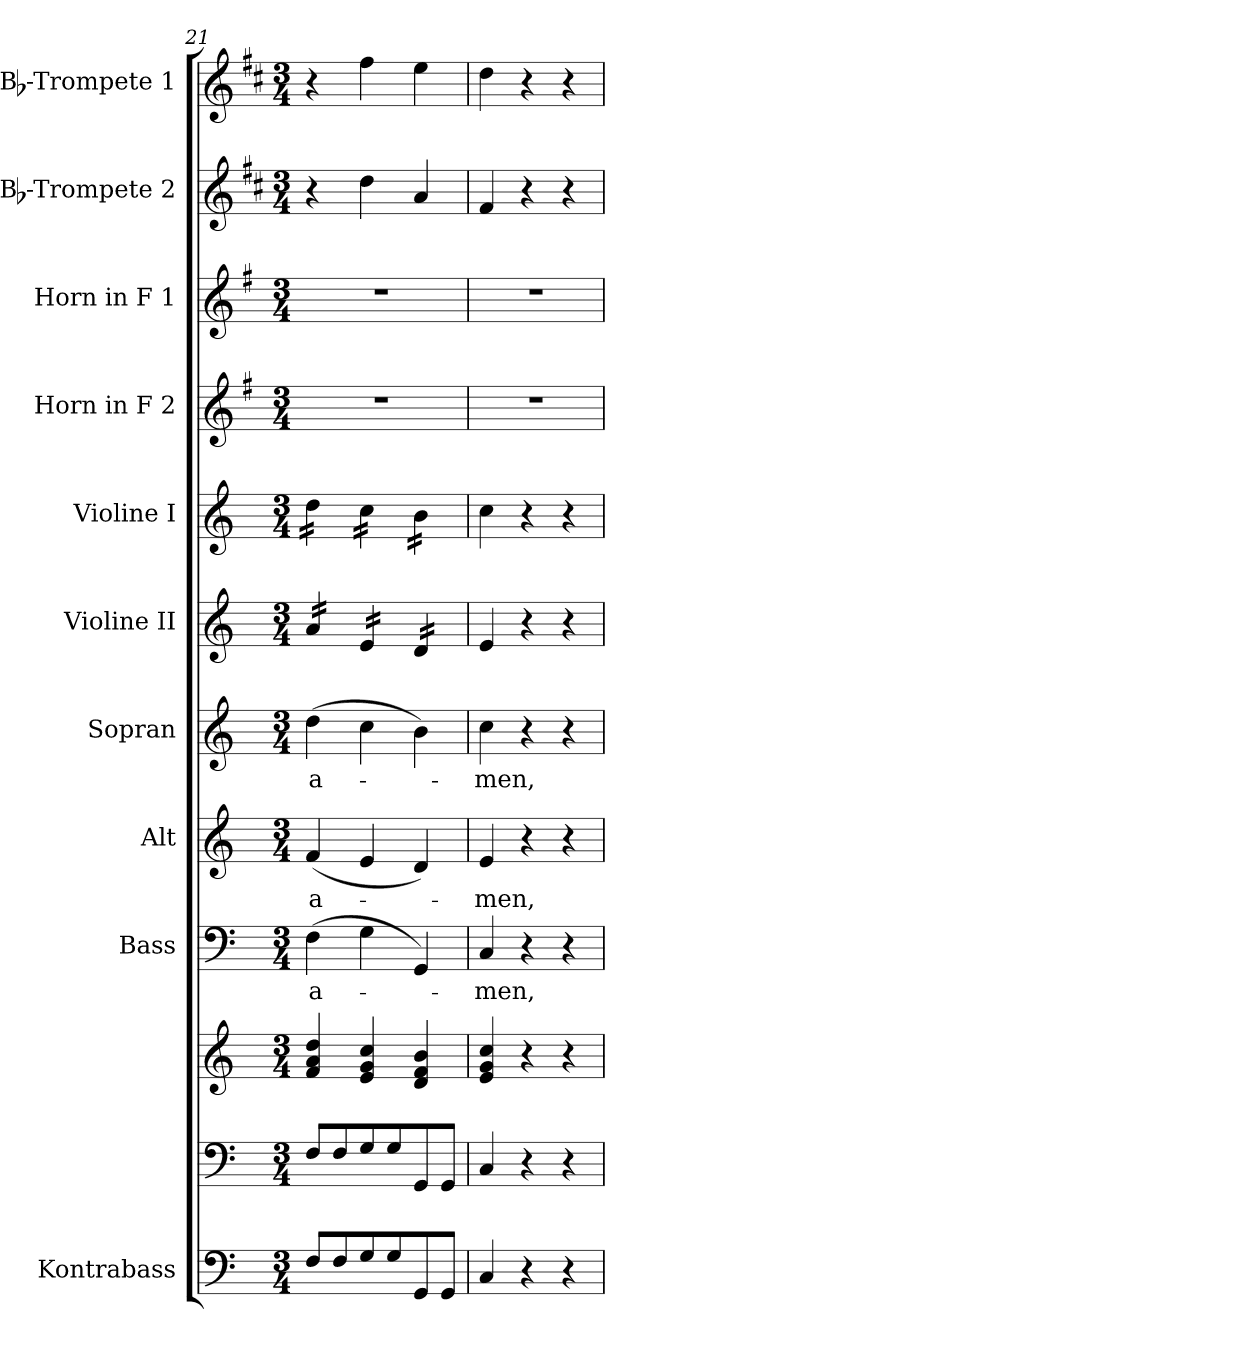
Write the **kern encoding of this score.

**kern	**kern	**kern	**kern	**text	**kern	**text	**kern	**text	**kern	**kern	**kern	**kern	**kern	**kern
*part11	*part10	*part10	*part9	*part9	*part8	*part8	*part7	*part7	*part6	*part5	*part4	*part3	*part2	*part1
*staff12	*staff11	*staff10	*staff9	*staff9	*staff8	*staff8	*staff7	*staff7	*staff6	*staff5	*staff4	*staff3	*staff2	*staff1
*I"Kontrabass	*	*	*I"Bass	*	*I"Alt	*	*I"Sopran	*	*I"Violine II	*I"Violine I	*I"Horn in F 2	*I"Horn in F 1	*I"Bb-Trompete 2	*I"Bb-Trompete 1
*I'Kb.	*	*	*I'B.	*	*I'A.	*	*I'S.	*	*I'Vl. II	*I'Vl. I	*	*	*I'Bb Trp. 2	*I'Bb Trp. 1
*clefF4	*clefF4	*clefG2	*clefF4	*	*clefG2	*	*clefG2	*	*clefG2	*clefG2	*clefG2	*clefG2	*clefG2	*clefG2
*ITrd7c12	*	*	*	*	*	*	*	*	*	*	*ITrd4c7	*ITrd4c7	*ITrd1c2	*ITrd1c2
*k[]	*k[]	*k[]	*k[]	*	*k[]	*	*k[]	*	*k[]	*k[]	*k[]	*k[]	*k[]	*k[]
*C:	*C:	*C:	*C:	*	*C:	*	*C:	*	*C:	*C:	*C:	*C:	*C:	*C:
*M3/4	*M3/4	*M3/4	*M3/4	*	*M3/4	*	*M3/4	*	*M3/4	*M3/4	*M3/4	*M3/4	*M3/4	*M3/4
=21	=21	=21	=21	=21	=21	=21	=21	=21	=21	=21	=21	=21	=21	=21
!	!	!	!	!LO:LY:b	!	!LO:LY:b	!	!LO:LY:b	!	!	!	!	!	!
*	*	*	*	*	*	*	*	*	*tremolo	*	*	*	*	*
*	*	*	*	*	*	*	*	*	*	*tremolo	*	*	*	*
8FF/L	8F/L	4f/ 4a/ 4dd/	(>4F\	a-	(<4f/	a-	(>4dd\	a-	16a/LL	16dd\LL	2.r	2.r	4r	4r
.	.	.	.	.	.	.	.	.	16a/	16dd\	.	.	.	.
8FF/	8F/	.	.	.	.	.	.	.	16a/	16dd\	.	.	.	.
.	.	.	.	.	.	.	.	.	16a/JJ	16dd\JJ	.	.	.	.
8GG/	8G/	4e/ 4g/ 4cc/	4G\	.	4e/	.	4cc\	.	16e/LL	16cc\LL	.	.	4cc\	4ee\
.	.	.	.	.	.	.	.	.	16e/	16cc\	.	.	.	.
8GG/	8G/	.	.	.	.	.	.	.	16e/	16cc\	.	.	.	.
.	.	.	.	.	.	.	.	.	16e/JJ	16cc\JJ	.	.	.	.
8GGG/	8GG/	4d/ 4f/ 4b/	4GG/)	.	4d/)	.	4b\)	.	16d/LL	16b\LL	.	.	4g/	4dd\
.	.	.	.	.	.	.	.	.	16d/	16b\	.	.	.	.
8GGG/J	8GG/J	.	.	.	.	.	.	.	16d/	16b\	.	.	.	.
.	.	.	.	.	.	.	.	.	16d/JJ	16b\JJ	.	.	.	.
*	*	*	*	*	*	*	*	*	*	*Xtremolo	*	*	*	*
*	*	*	*	*	*	*	*	*	*Xtremolo	*	*	*	*	*
=22	=22	=22	=22	=22	=22	=22	=22	=22	=22	=22	=22	=22	=22	=22
!	!	!	!	!LO:LY:b	!	!LO:LY:b	!	!LO:LY:b	!	!	!	!	!	!
4CC/	4C/	4e/ 4g/ 4cc/	4C/	-men,	4e/	-men,	4cc\	-men,	4e/	4cc\	2.r	2.r	4e/	4cc\
4r	4r	4r	4r	.	4r	.	4r	.	4r	4r	.	.	4r	4r
4r	4r	4r	4r	.	4r	.	4r	.	4r	4r	.	.	4r	4r
=	=	=	=	=	=	=	=	=	=	=	=	=	=	=
*-	*-	*-	*-	*-	*-	*-	*-	*-	*-	*-	*-	*-	*-	*-
